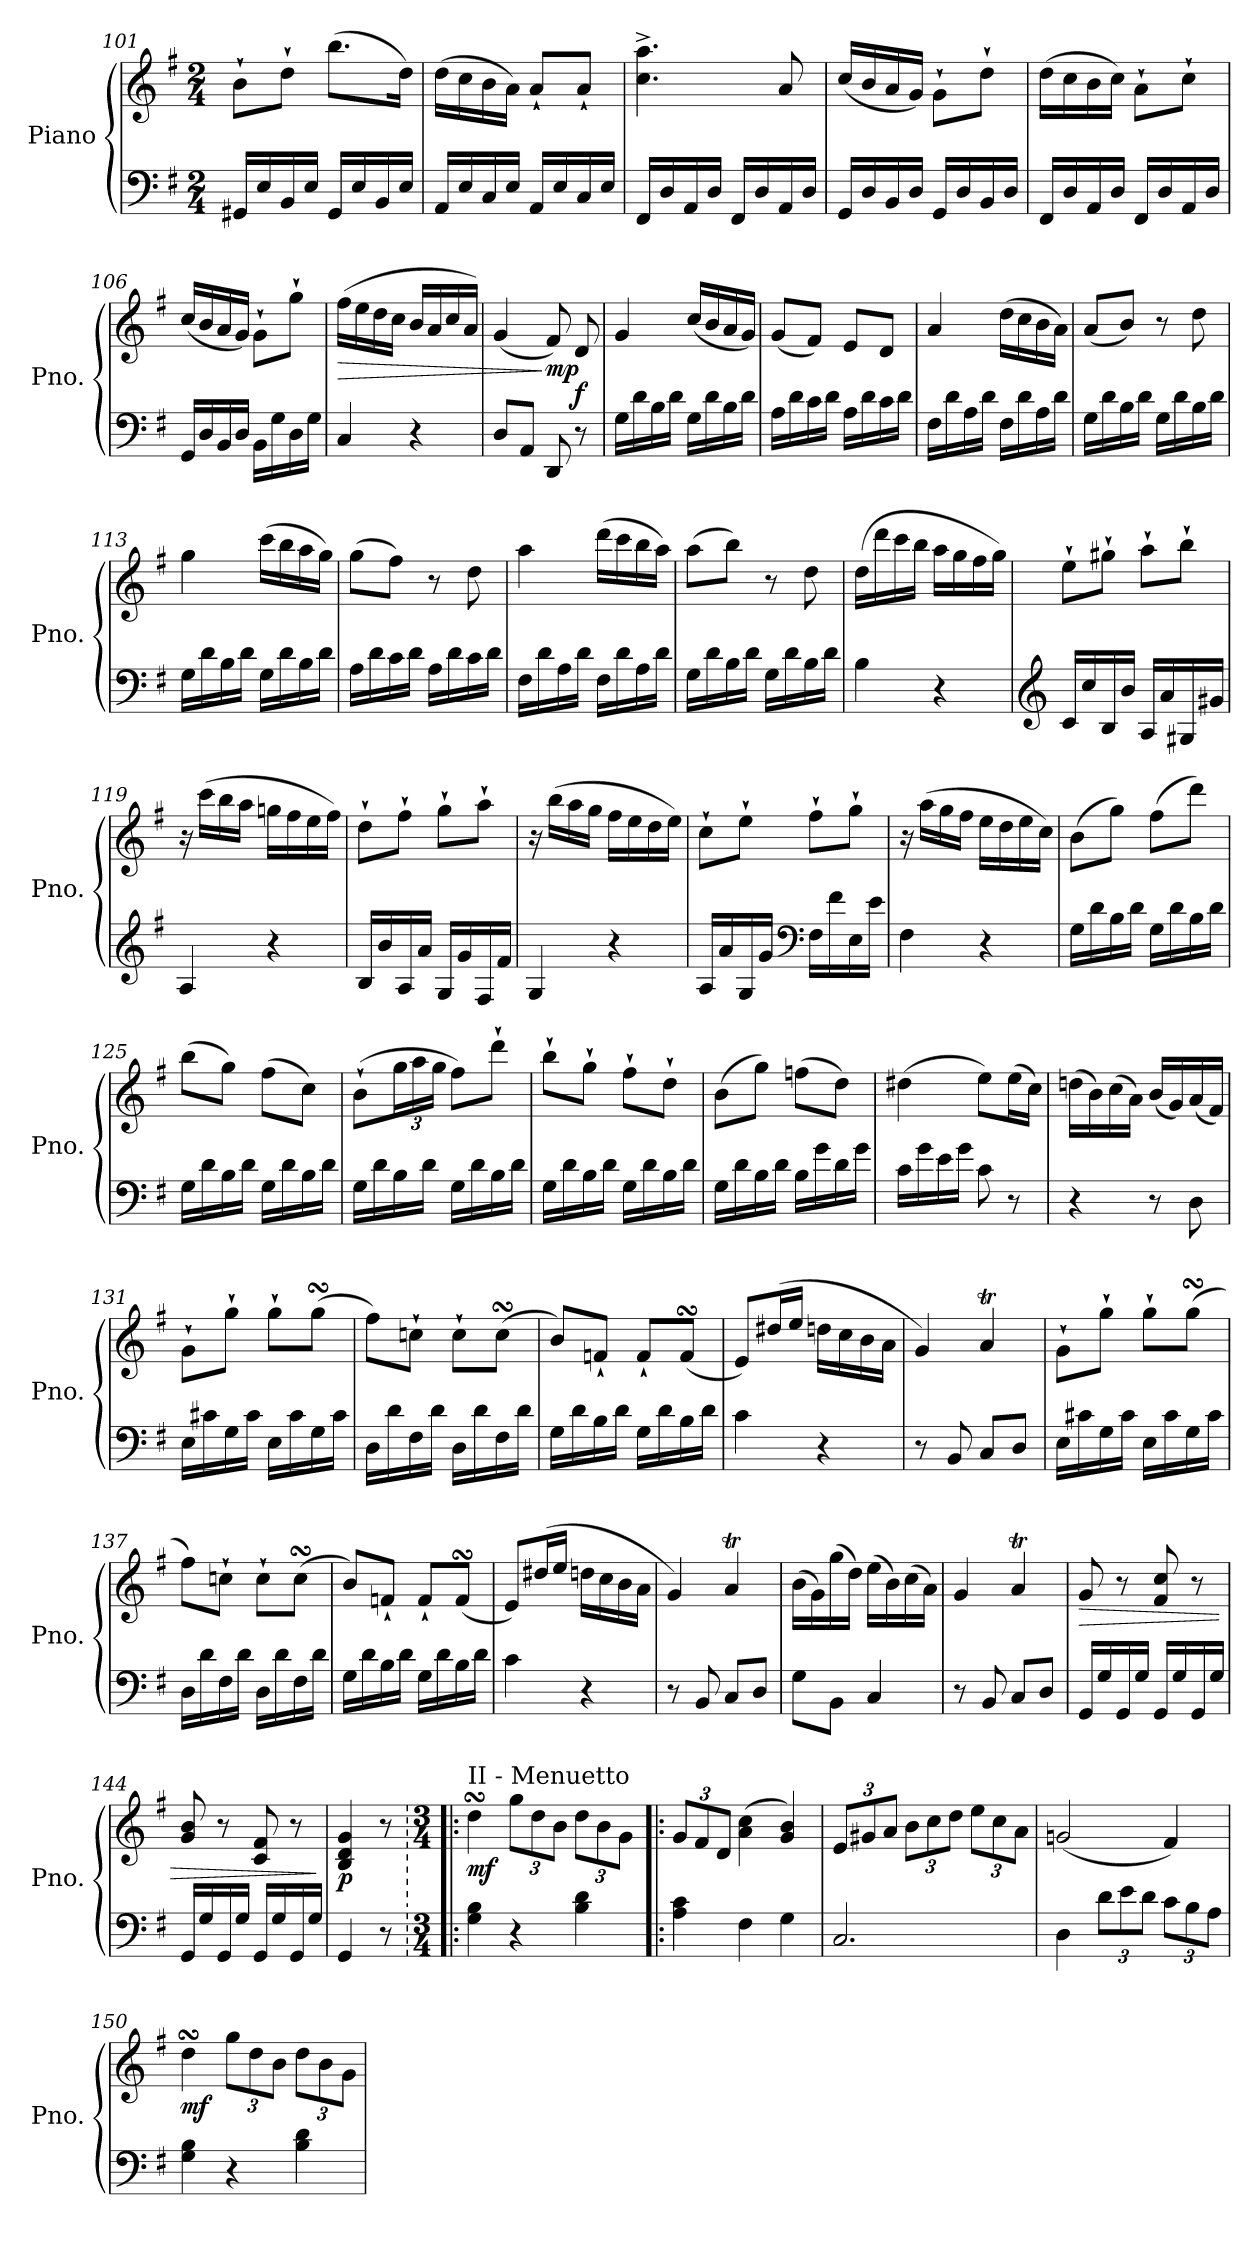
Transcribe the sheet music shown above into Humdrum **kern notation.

**kern	**kern	**dynam
*part1	*part1	*part1
*staff2	*staff1	*staff1/2
*I"Piano	*	*
*I'Pno.	*	*
*clefF4	*clefG2	*
*k[f#]	*k[f#]	*
*M2/4	*M2/4	*
=101	=101	=101
16GG#X/LL	8b`\L	.
16E/	.	.
16BB/	8dd`\J	.
16E/JJ	.	.
16GG#/LL	(8.bb\L	.
16E/	.	.
16BB/	.	.
16E/JJ	16dd\Jk)	.
=102	=102	=102
16AA/LL	(16dd\LL	.
16E/	16cc\	.
16C/	16b\	.
16E/JJ	16a\JJ)	.
16AA/LL	8a`/L	.
16E/	.	.
16C/	8a`/J	.
16E/JJ	.	.
!!LO:LB:g=z
=103	=103	=103
16FF#/LL	4.cc\^ 4.aa\^	.
16D/	.	.
16AA/	.	.
16D/JJ	.	.
16FF#/LL	.	.
16D/	.	.
16AA/	8a/	.
16D/JJ	.	.
=104	=104	=104
16GG/LL	(16cc/LL	.
16D/	16b/	.
16BB/	16a/	.
16D/JJ	16g/JJ)	.
16GG/LL	8g`\L	.
16D/	.	.
16BB/	8dd`\J	.
16D/JJ	.	.
=105	=105	=105
16FF#/LL	(16dd\LL	.
16D/	16cc\	.
16AA/	16b\	.
16D/JJ	16cc\JJ)	.
16FF#/LL	8a`\L	.
16D/	.	.
16AA/	8cc`\J	.
16D/JJ	.	.
=106	=106	=106
16GG/LL	(16cc/LL	.
16D/	16b/	.
16BB/	16a/	.
16D/JJ	16g/JJ)	.
16BB\LL	8g`\L	.
16G\	.	.
16D\	8gg`\J	.
16G\JJ	.	.
=107	=107	=107
!	!	!LO:HP:b
4C/	(16ff#\LL	>
.	16ee\	.
.	16dd\	.
.	16cc\JJ	.
4r	16b/LL	.
.	16a/	.
.	16cc/	.
.	16a/JJ)	.
=108	=108	=108
8D/L	(4g/	.
8AA/J	.	.
!	!	!LO:DY:n=1:b
8DD/	8f#/)	] mp
!	!	!LO:DY:n=2:b
8r	8d/	f
!!LO:LB:g=z
=109	=109	=109
16G\LL	4g/	.
16d\	.	.
16B\	.	.
16d\JJ	.	.
16G\LL	(16cc/LL	.
16d\	16b/	.
16B\	16a/	.
16d\JJ	16g/JJ)	.
=110	=110	=110
16A\LL	(8g/L	.
16d\	.	.
16c\	8f#/J)	.
16d\JJ	.	.
16A\LL	8e/L	.
16d\	.	.
16c\	8d/J	.
16d\JJ	.	.
=111	=111	=111
16F#\LL	4a/	.
16d\	.	.
16A\	.	.
16d\JJ	.	.
16F#\LL	(16dd\LL	.
16d\	16cc\	.
16A\	16b\	.
16d\JJ	16a\JJ)	.
=112	=112	=112
16G\LL	(8a/L	.
16d\	.	.
16B\	8b/J)	.
16d\JJ	.	.
16G\LL	8r	.
16d\	.	.
16B\	8dd\	.
16d\JJ	.	.
=113	=113	=113
16G\LL	4gg\	.
16d\	.	.
16B\	.	.
16d\JJ	.	.
16G\LL	(16ccc\LL	.
16d\	16bb\	.
16B\	16aa\	.
16d\JJ	16gg\JJ)	.
=114	=114	=114
16A\LL	(8gg\L	.
16d\	.	.
16c\	8ff#\J)	.
16d\JJ	.	.
16A\LL	8r	.
16d\	.	.
16c\	8dd\	.
16d\JJ	.	.
!!LO:PB:g=z
=115	=115	=115
16F#\LL	4aa\	.
16d\	.	.
16A\	.	.
16d\JJ	.	.
16F#\LL	(16ddd\LL	.
16d\	16ccc\	.
16A\	16bb\	.
16d\JJ	16aa\JJ)	.
=116	=116	=116
16G\LL	(8aa\L	.
16d\	.	.
16B\	8bb\J)	.
16d\JJ	.	.
16G\LL	8r	.
16d\	.	.
16B\	8dd\	.
16d\JJ	.	.
=117	=117	=117
4B\	(16dd\LL	.
.	16ddd\	.
.	16ccc\	.
.	16bb\JJ	.
4r	16aa\LL	.
.	16gg\	.
.	16ff#\	.
.	16gg\JJ)	.
=118	=118	=118
*clefG2	*	*
16c/LL	8ee`\L	.
16cc/	.	.
16B/	8gg#X`\J	.
16b/JJ	.	.
16A/LL	8aa`\L	.
16a/	.	.
16G#X/	8bb`\J	.
16g#X/JJ	.	.
=119	=119	=119
4A/	16r	.
.	(16ccc\LL	.
.	16bb\	.
.	16aa\JJ	.
4r	16ggn\LL	.
.	16ff#\	.
.	16ee\	.
.	16ff#\JJ)	.
=120	=120	=120
16B/LL	8dd`\L	.
16b/	.	.
16A/	8ff#`\J	.
16a/JJ	.	.
16G/LL	8gg`\L	.
16g/	.	.
16F#/	8aa`\J	.
16f#/JJ	.	.
!!LO:LB:g=z
=121	=121	=121
4G/	16r	.
.	(16bb\LL	.
.	16aa\	.
.	16gg\JJ	.
4r	16ff#\LL	.
.	16ee\	.
.	16dd\	.
.	16ee\JJ)	.
=122	=122	=122
16A/LL	8cc`\L	.
16a/	.	.
16G/	8ee`\J	.
16g/JJ	.	.
*clefF4	*	*
16F#\LL	8ff#`\L	.
16f#\	.	.
16E\	8gg`\J	.
16e\JJ	.	.
=123	=123	=123
4F#\	16r	.
.	(16aa\LL	.
.	16gg\	.
.	16ff#\JJ	.
4r	16ee\LL	.
.	16dd\	.
.	16ee\	.
.	16cc\JJ)	.
=124	=124	=124
16G\LL	(8b\L	.
16d\	.	.
16B\	8gg\J)	.
16d\JJ	.	.
16G\LL	(8ff#\L	.
16d\	.	.
16B\	8ddd\J)	.
16d\JJ	.	.
=125	=125	=125
16G\LL	(8bb\L	.
16d\	.	.
16B\	8gg\J)	.
16d\JJ	.	.
16G\LL	(8ff#\L	.
16d\	.	.
16B\	8cc\J)	.
16d\JJ	.	.
=126	=126	=126
16G\LL	(8b`\L	.
16d\	.	.
*	*Xbrackettup	*
16B\	24gg\L	.
.	24aa\	.
16d\JJ	.	.
.	24gg\JJ	.
16G\LL	8ff#\L)	.
16d\	.	.
16B\	8ddd`\J	.
16d\JJ	.	.
!!LO:LB:g=z
=127	=127	=127
16G\LL	8bb`\L	.
16d\	.	.
16B\	8gg`\J	.
16d\JJ	.	.
16G\LL	8ff#`\L	.
16d\	.	.
16B\	8dd`\J	.
16d\JJ	.	.
=128	=128	=128
16G\LL	(8b\L	.
16d\	.	.
16B\	8gg\J)	.
16d\JJ	.	.
16B\LL	(8ffn\L	.
16g\	.	.
16d\	8dd\J)	.
16g\JJ	.	.
=129	=129	=129
16c\LL	(4dd#X\	.
16g\	.	.
16e\	.	.
16g\JJ	.	.
8c\	8ee\L)	.
8r	(16ee\L	.
.	16cc\JJ)	.
=130	=130	=130
4r	(16ddn\LL	.
.	16b\)	.
.	(16cc\	.
.	16a\JJ)	.
8r	(16b/LL	.
.	16g/)	.
8D\	(16a/	.
.	16f#/JJ)	.
=131	=131	=131
16E\LL	8g`\L	.
16c#X\	.	.
16G\	8gg`\J	.
16c#\JJ	.	.
16E\LL	8gg`\L	.
16c#\	.	.
16G\	(8ggsSSs\J	.
16c#\JJ	.	.
=132	=132	=132
16D\LL	8ff#\L)	.
16d\	.	.
16F#\	8ccn`\J	.
16d\JJ	.	.
16D\LL	8cc`\L	.
16d\	.	.
16F#\	(8ccsSSs\J	.
16d\JJ	.	.
!!LO:LB:g=z
=133	=133	=133
16G\LL	8b/L)	.
16d\	.	.
16B\	8fn`/J	.
16d\JJ	.	.
16G\LL	8f`/L	.
16d\	.	.
16B\	(8fsSSs/J	.
16d\JJ	.	.
=134	=134	=134
4c\	8e/L)	.
.	(16dd#X/L	.
.	16ee/JJ	.
4r	16ddn\LL	.
.	16cc\	.
.	16b\	.
.	16a\JJ	.
=135	=135	=135
8r	4g/)	.
8BB/	.	.
8C/L	4aT/	.
8D/J	.	.
=136	=136	=136
16E\LL	8g`\L	.
16c#X\	.	.
16G\	8gg`\J	.
16c#\JJ	.	.
16E\LL	8gg`\L	.
16c#\	.	.
16G\	(8ggsSSs\J	.
16c#\JJ	.	.
=137	=137	=137
16D\LL	8ff#\L)	.
16d\	.	.
16F#\	8ccn`\J	.
16d\JJ	.	.
16D\LL	8cc`\L	.
16d\	.	.
16F#\	(8ccsSSs\J	.
16d\JJ	.	.
=138	=138	=138
16G\LL	8b/L)	.
16d\	.	.
16B\	8fn`/J	.
16d\JJ	.	.
16G\LL	8f`/L	.
16d\	.	.
16B\	(8fsSSs/J	.
16d\JJ	.	.
!!LO:LB:g=z
=139	=139	=139
4c\	8e/L)	.
.	(16dd#X/L	.
.	16ee/JJ	.
4r	16ddn\LL	.
.	16cc\	.
.	16b\	.
.	16a\JJ	.
=140	=140	=140
8r	4g/)	.
8BB/	.	.
8C/L	4aT/	.
8D/J	.	.
=141	=141	=141
8G\L	(16b\LL	.
.	16g\)	.
8BB\J	(16gg\	.
.	16dd\JJ)	.
4C/	(16ee\LL	.
.	16b\)	.
.	(16cc\	.
.	16a\JJ)	.
=142	=142	=142
8r	4g/	.
8BB/	.	.
8C/L	4aT/	.
8D/J	.	.
=143	=143	=143
*	*MM100	*
!	!	!LO:HP:b
16GG/LL	8g/	>
16G/	.	.
16GG/	8r	.
16G/JJ	.	.
16GG/LL	8f#/ 8cc/	.
16G/	.	.
16GG/	8r	.
16G/JJ	.	.
=144	=144	=144
16GG/LL	8g/ 8b/	.
16G/	.	.
16GG/	8r	.
16G/JJ	.	.
*	*MM90	*
16GG/LL	8c/ 8f#/	.
16G/	.	.
16GG/	8r	.
16G/JJ	.	.
.	.	]
=145	=145	=145
*	*MM50	*
!	!	!LO:DY:b
4GG/	4B/ 4d/ 4g/	p
8r	8r	.
!!LO:PB:g=z
=146|!:	=146|!:	=146|!:
*M3/4	*M3/4	*
*	*MM100	*
!	!LO:TX:a:t=II - Menuetto	!
!	!	!LO:DY:b
4G\ 4B\	4ddsSSS\	mf
4r	12gg\L	.
.	12dd\	.
.	12b\J	.
4B\ 4d\	12dd\L	.
.	12b\	.
.	12g\J	.
=147	=147	=147
4A\ 4c\	12g/L	.
.	12f#/	.
.	12d/J	.
4F#\	(4a\ 4cc\	.
4G\	4g/ 4b/)	.
=148	=148	=148
2.C/	12e/L	.
.	12g#X/	.
.	12a/J	.
.	12b\L	.
.	12cc\	.
.	12dd\J	.
.	12ee\L	.
.	12cc\	.
.	12a\J	.
=149	=149	=149
4D\	(2gn/	.
*Xbrackettup	*	*
12d\L	.	.
12e\	.	.
12d\J	.	.
12c\L	4f#/)	.
12B\	.	.
12A\J	.	.
=150	=150	=150
!	!	!LO:DY:b
4G\ 4B\	4ddsSSS\	mf
4r	12gg\L	.
.	12dd\	.
.	12b\J	.
4B\ 4d\	12dd\L	.
.	12b\	.
.	12g\J	.
=	=	=
*-	*-	*-
